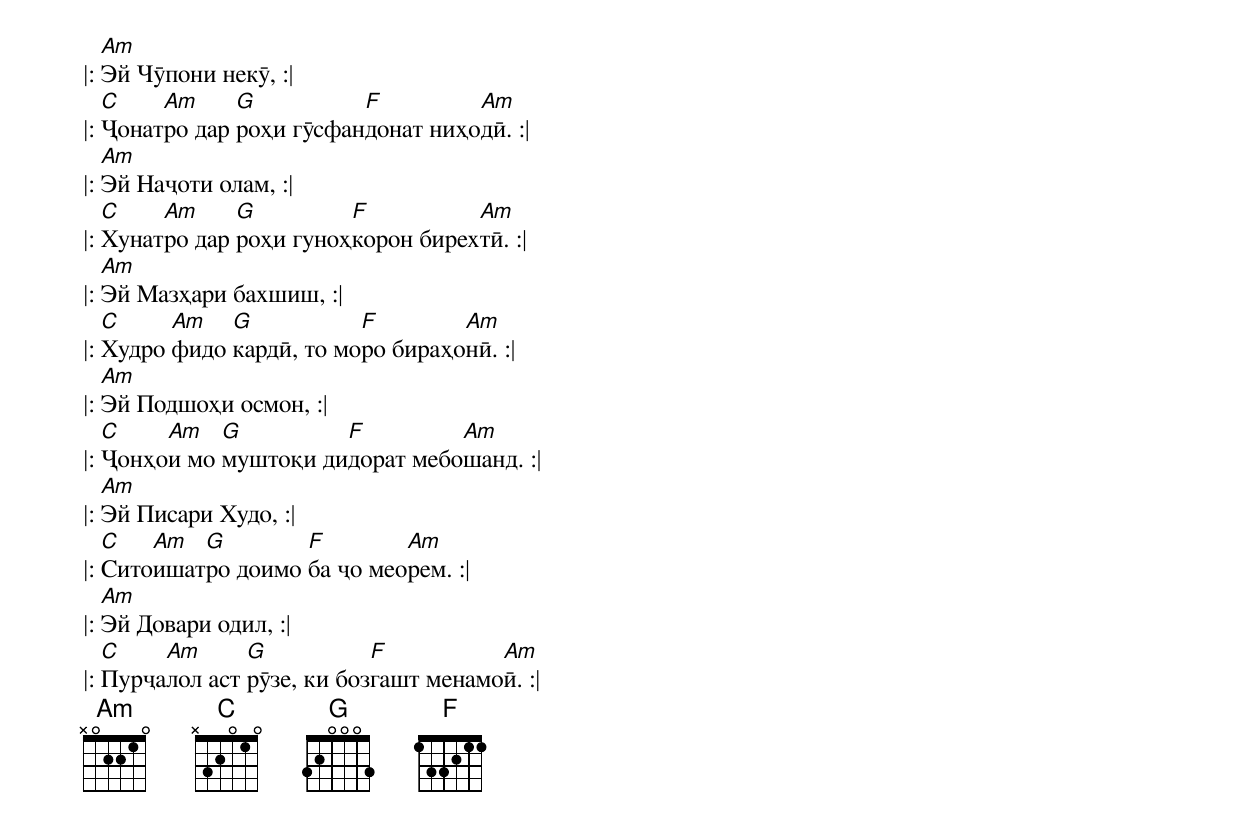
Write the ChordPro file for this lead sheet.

|: [Am]Эй Чӯпони некӯ, :|
|: [C]Ҷонат[Am]ро дар [G]роҳи гӯсфан[F]донат ниҳо[Am]дӣ. :|
|: [Am]Эй Наҷоти олам, :|
|: [C]Хунат[Am]ро дар [G]роҳи гуноҳ[F]корон бирех[Am]тӣ. :|
|: [Am]Эй Мазҳари бахшиш, :|
|: [C]Худро [Am]фидо [G]кардӣ, то мо[F]ро бираҳо[Am]нӣ. :|
|: [Am]Эй Подшоҳи осмон, :|
|: [C]Ҷонҳо[Am]и мо [G]муштоқи ди[F]дорат мебо[Am]шанд. :|
|: [Am]Эй Писари Худо, :|
|: [C]Сито[Am]ишат[G]ро доимо [F]ба ҷо мео[Am]рем. :|
|: [Am]Эй Довари одил, :|
|: [C]Пурҷа[Am]лол аст [G]рӯзе, ки боз[F]гашт менамо[Am]ӣ. :|
